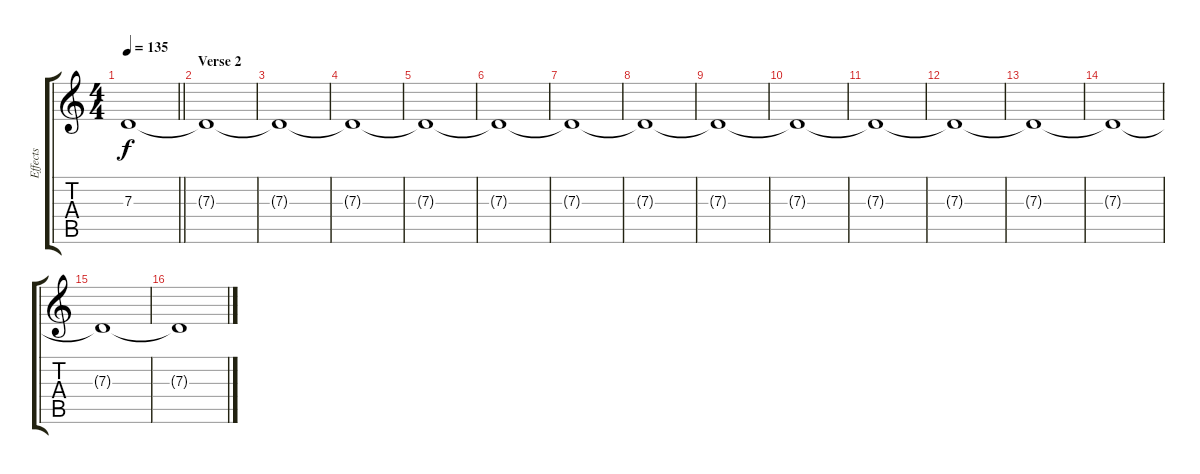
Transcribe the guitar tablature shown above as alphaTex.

\track ("Effects" "Effects") {instrument stringensemble2}
\staff {score tabs}
\tuning (E4 B3 G3 D3 A2 E2) {hide}
\ts (4 4)
\tempo 135
\clef g2
\barLineRight lightlight
\ks c
7.3{t}.1{dy f} |
\section ("" "Verse 2")
7.3{t}.1 |
7.3{t}.1 |
7.3{t}.1 |
7.3{t}.1 |
7.3{t}.1 |
7.3{t}.1 |
7.3{t}.1 |
7.3{t}.1 |
7.3{t}.1 |
7.3{t}.1 |
7.3{t}.1 |
7.3{t}.1 |
7.3{t}.1 |
7.3{t}.1 |
7.3{t}.1
